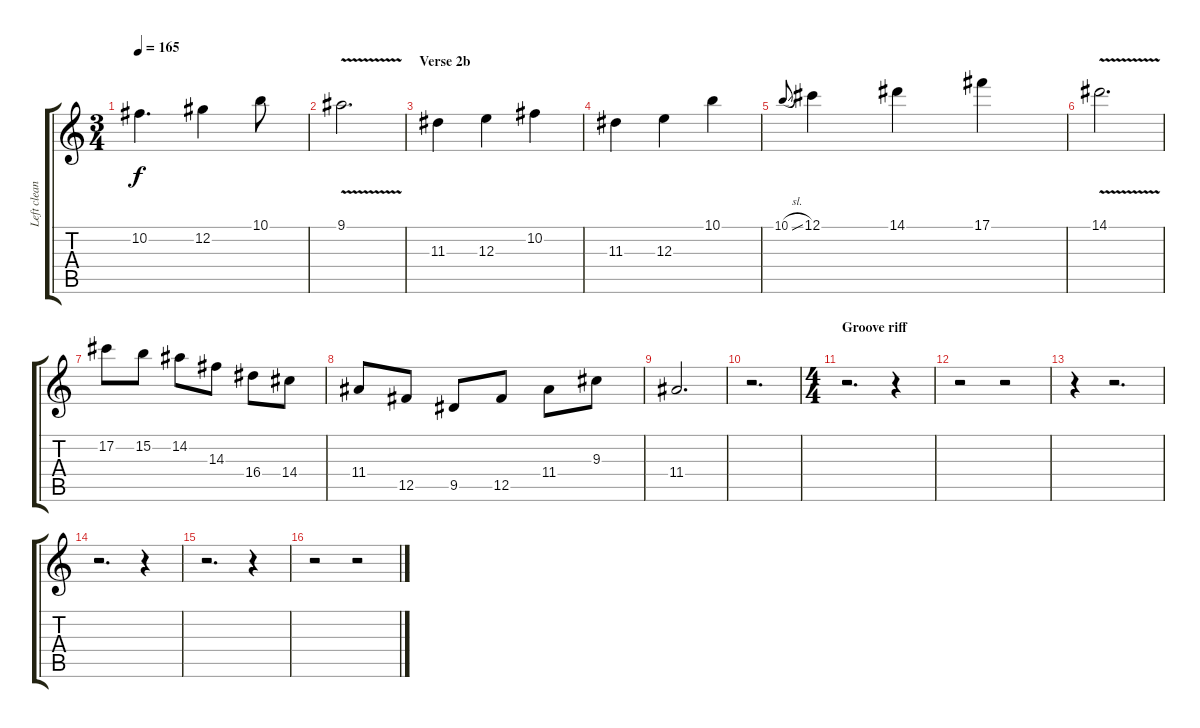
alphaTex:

\track ("Left clean" "Left clean") {instrument electricguitarjazz}
\staff {score tabs}
\tuning (Db4 Ab3 E3 B2 Gb2 Db2) {hide}
\ts (3 4)
\tempo 165
\clef g2
\ks c
10.2.4{d dy f} 12.2.4 10.1.8 |
9.1{v}.2{d} |
\section ("" "Verse 2b")
11.3.4 12.3.4 10.2.4 |
11.3.4 12.3.4 10.1.4 |
10.1{sl}.8{gr onbeat} 12.1.4 14.1.4 17.1.4 |
14.1{v}.2{d} |
17.2.8 15.2.8 14.2.8 14.3.8 16.4.8 14.4.8 |
11.4.8 12.5.8 9.5.8 12.5.8 11.4.8 9.3.8 |
11.4.2{d} |
r.2{d} |
\ts (4 4)
\section ("" "Groove riff")
r.2{d} r.4 |
r.2 r.2 |
r.4 r.2{d} |
r.2{d} r.4 |
r.2{d} r.4 |
r.2 r.2
